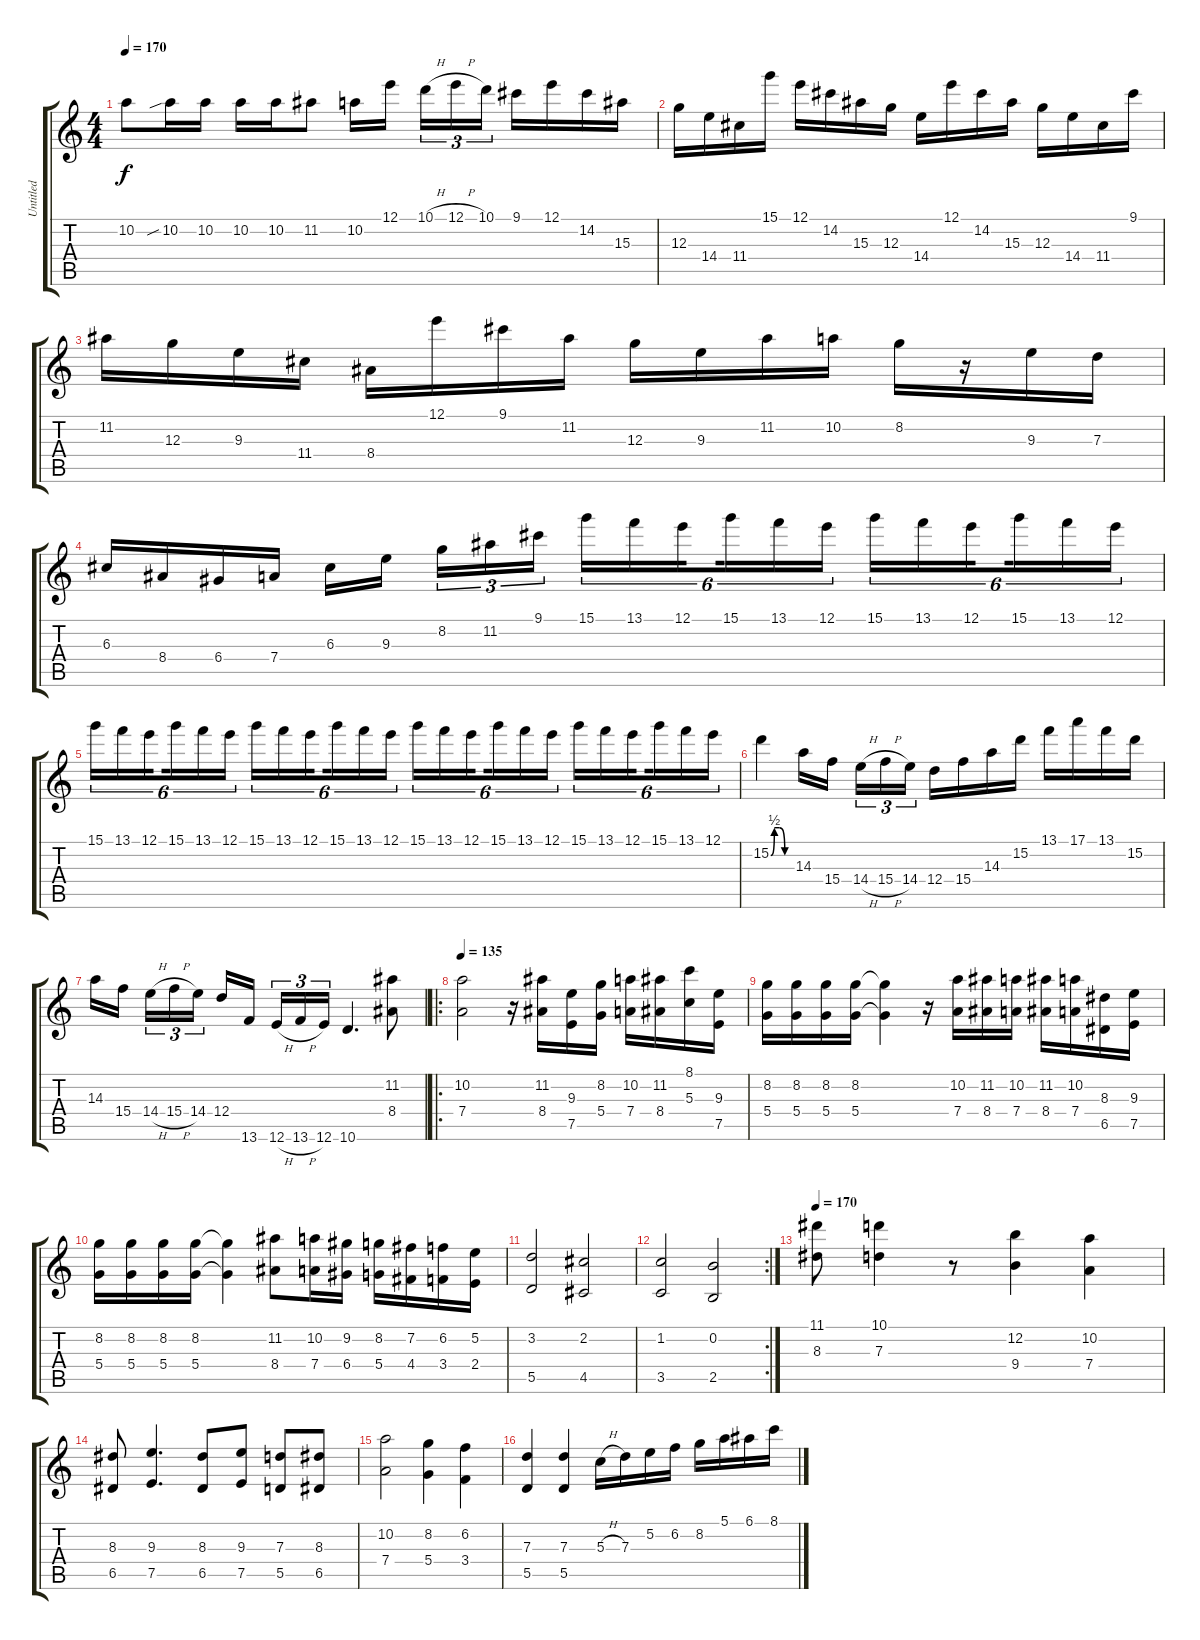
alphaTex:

\track ("Untitled" "Untitled") {instrument acousticguitarsteel}
\staff {score tabs}
\tuning (E4 B3 G3 D3 A2 E2) {hide}
\ts (4 4)
\tempo 170
\clef g2
\ks c
10.2.8{dy f} 10.2{sib}.16 10.2.16 10.2.16 10.2.16 11.2.8 10.2.16 12.1.16{beam splitsecondary} 10.1{h}.16{tu (3 2)} 12.1{h}.16{tu (3 2)} 10.1.16{tu (3 2)} 9.1.16 12.1.16 14.2.16 15.3.16 |
12.3.16 14.4.16 11.4.16 15.1.16 12.1.16 14.2.16 15.3.16 12.3.16 14.4.16 12.1.16 14.2.16 15.3.16 12.3.16 14.4.16 11.4.16 9.1.16 |
11.2.16 12.3.16 9.3.16 11.4.16 8.4.16 12.1.16 9.1.16 11.2.16 12.3.16 9.3.16 11.2.16 10.2.16 8.2.16 r.16 9.3.16 7.3.16 |
6.3.16 8.4.16 6.4.16 7.4.16 6.3.16 9.3.16{beam splitsecondary} 8.2.16{tu (3 2)} 11.2.16{tu (3 2)} 9.1.16{tu (3 2)} 15.1.16{tu (6 4)} 13.1.16{tu (6 4)} 12.1.16{tu (6 4) beam splitsecondary} 15.1.16{tu (6 4)} 13.1.16{tu (6 4)} 12.1.16{tu (6 4)} 15.1.16{tu (6 4)} 13.1.16{tu (6 4)} 12.1.16{tu (6 4) beam splitsecondary} 15.1.16{tu (6 4)} 13.1.16{tu (6 4)} 12.1.16{tu (6 4)} |
15.1.16{tu (6 4)} 13.1.16{tu (6 4)} 12.1.16{tu (6 4) beam splitsecondary} 15.1.16{tu (6 4)} 13.1.16{tu (6 4)} 12.1.16{tu (6 4)} 15.1.16{tu (6 4)} 13.1.16{tu (6 4)} 12.1.16{tu (6 4) beam splitsecondary} 15.1.16{tu (6 4)} 13.1.16{tu (6 4)} 12.1.16{tu (6 4)} 15.1.16{tu (6 4)} 13.1.16{tu (6 4)} 12.1.16{tu (6 4) beam splitsecondary} 15.1.16{tu (6 4)} 13.1.16{tu (6 4)} 12.1.16{tu (6 4)} 15.1.16{tu (6 4)} 13.1.16{tu (6 4)} 12.1.16{tu (6 4) beam splitsecondary} 15.1.16{tu (6 4)} 13.1.16{tu (6 4)} 12.1.16{tu (6 4)} |
15.2{be (custom 0 0 10 2 25 2 40 0 60 0)}.4 14.3.16 15.4.16{beam splitsecondary} 14.4{h}.16{tu (3 2)} 15.4{h}.16{tu (3 2)} 14.4.16{tu (3 2)} 12.4.16 15.4.16 14.3.16 15.2.16 13.1.16 17.1.16 13.1.16 15.2.16 |
14.3.16 15.4.16{beam splitsecondary} 14.4{h}.16{tu (3 2)} 15.4{h}.16{tu (3 2)} 14.4.16{tu (3 2)} 12.4.16 13.6.16{beam splitsecondary} 12.6{h}.16{tu (3 2)} 13.6{h}.16{tu (3 2)} 12.6.16{tu (3 2)} 10.6.4{d} (11.2 8.4).8 |
\ro
\tempo 135
(10.2 7.4).2 r.16 (11.2 8.4).16 (9.3 7.5).16 (8.2 5.4).16 (10.2 7.4).16 (11.2 8.4).16 (8.1 5.3).16 (9.3 7.5).16 |
(8.2 5.4).16 (8.2 5.4).16 (8.2 5.4).16 (8.2 5.4).16 (8.2{t} 5.4{t}).4 r.16 (10.2 7.4).16 (11.2 8.4).16 (10.2 7.4).16 (11.2 8.4).16 (10.2 7.4).16 (8.3 6.5).16 (9.3 7.5).16 |
(8.2 5.4).16 (8.2 5.4).16 (8.2 5.4).16 (8.2 5.4).16 (8.2{t} 5.4{t}).4 (11.2 8.4).8 (10.2 7.4).16 (9.2 6.4).16 (8.2 5.4).16 (7.2 4.4).16 (6.2 3.4).16 (5.2 2.4).16 |
(3.2 5.5).2 (2.2 4.5).2 |
\rc 2
(1.2 3.5).2 (0.2 2.5).2 |
\tempo 170
(11.1 8.3).8 (10.1 7.3).4 r.8 (12.2 9.4).4 (10.2 7.4).4 |
(8.3 6.5).8 (9.3 7.5).4{d} (8.3 6.5).8 (9.3 7.5).8 (7.3 5.5).8 (8.3 6.5).8 |
(10.2 7.4).2 (8.2 5.4).4 (6.2 3.4).4 |
(7.3 5.5).4 (7.3 5.5).4 5.3{h}.16 7.3.16 5.2.16 6.2.16 8.2.16 5.1.16 6.1.16 8.1.16
